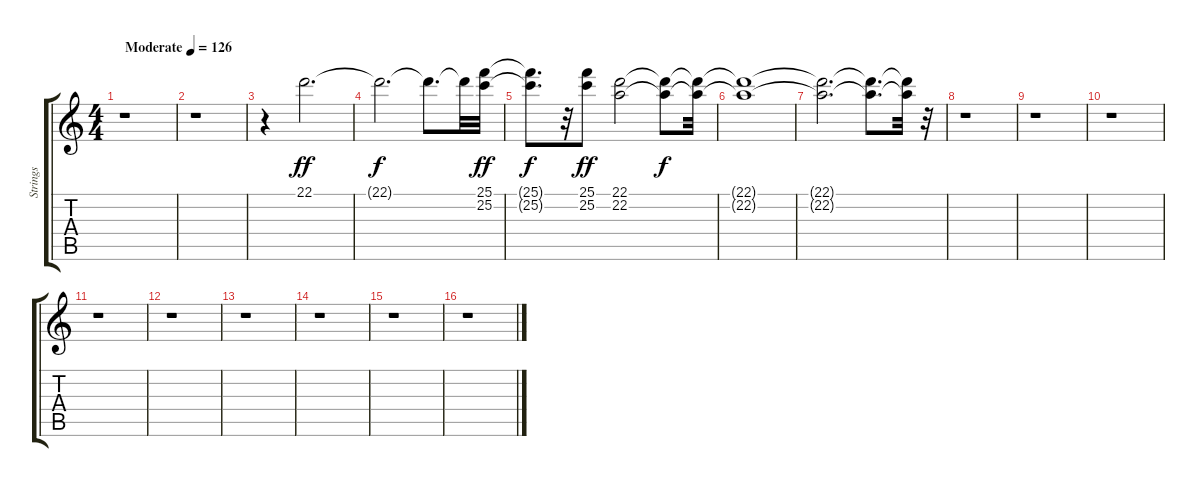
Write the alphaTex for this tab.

\track ("Strings" "Strings") {instrument synthstrings1}
\staff {score tabs}
\tuning (E4 B3 G3 D3 A2 E2) {hide}
\ts (4 4)
\tempo (126 "Moderate")
\clef g2
\ks c
r.1{dy ff instrument synthstrings1} |
r.1 |
r.4 22.1.2{d volume 4} |
22.1{t}.2{d dy f} 22.1{t}.8{d} 22.1{t}.32 (25.1 25.2).32{dy ff volume 7} |
(25.1{t} 25.2{t}).8{d dy f} r.32 (25.1 25.2).8{dy ff volume 8} (22.1 22.2).2 (22.1{t} 22.2{t}).8{dy f} (22.1{t} 22.2{t}).32 |
(22.1{t} 22.2{t}).1 |
(22.1{t} 22.2{t}).2{d} (22.1{t} 22.2{t}).8{d} (22.1{t} 22.2{t}).32 r.32 |
r.1 |
r.1 |
r.1 |
r.1 |
r.1 |
r.1 |
r.1 |
r.1 |
r.1
